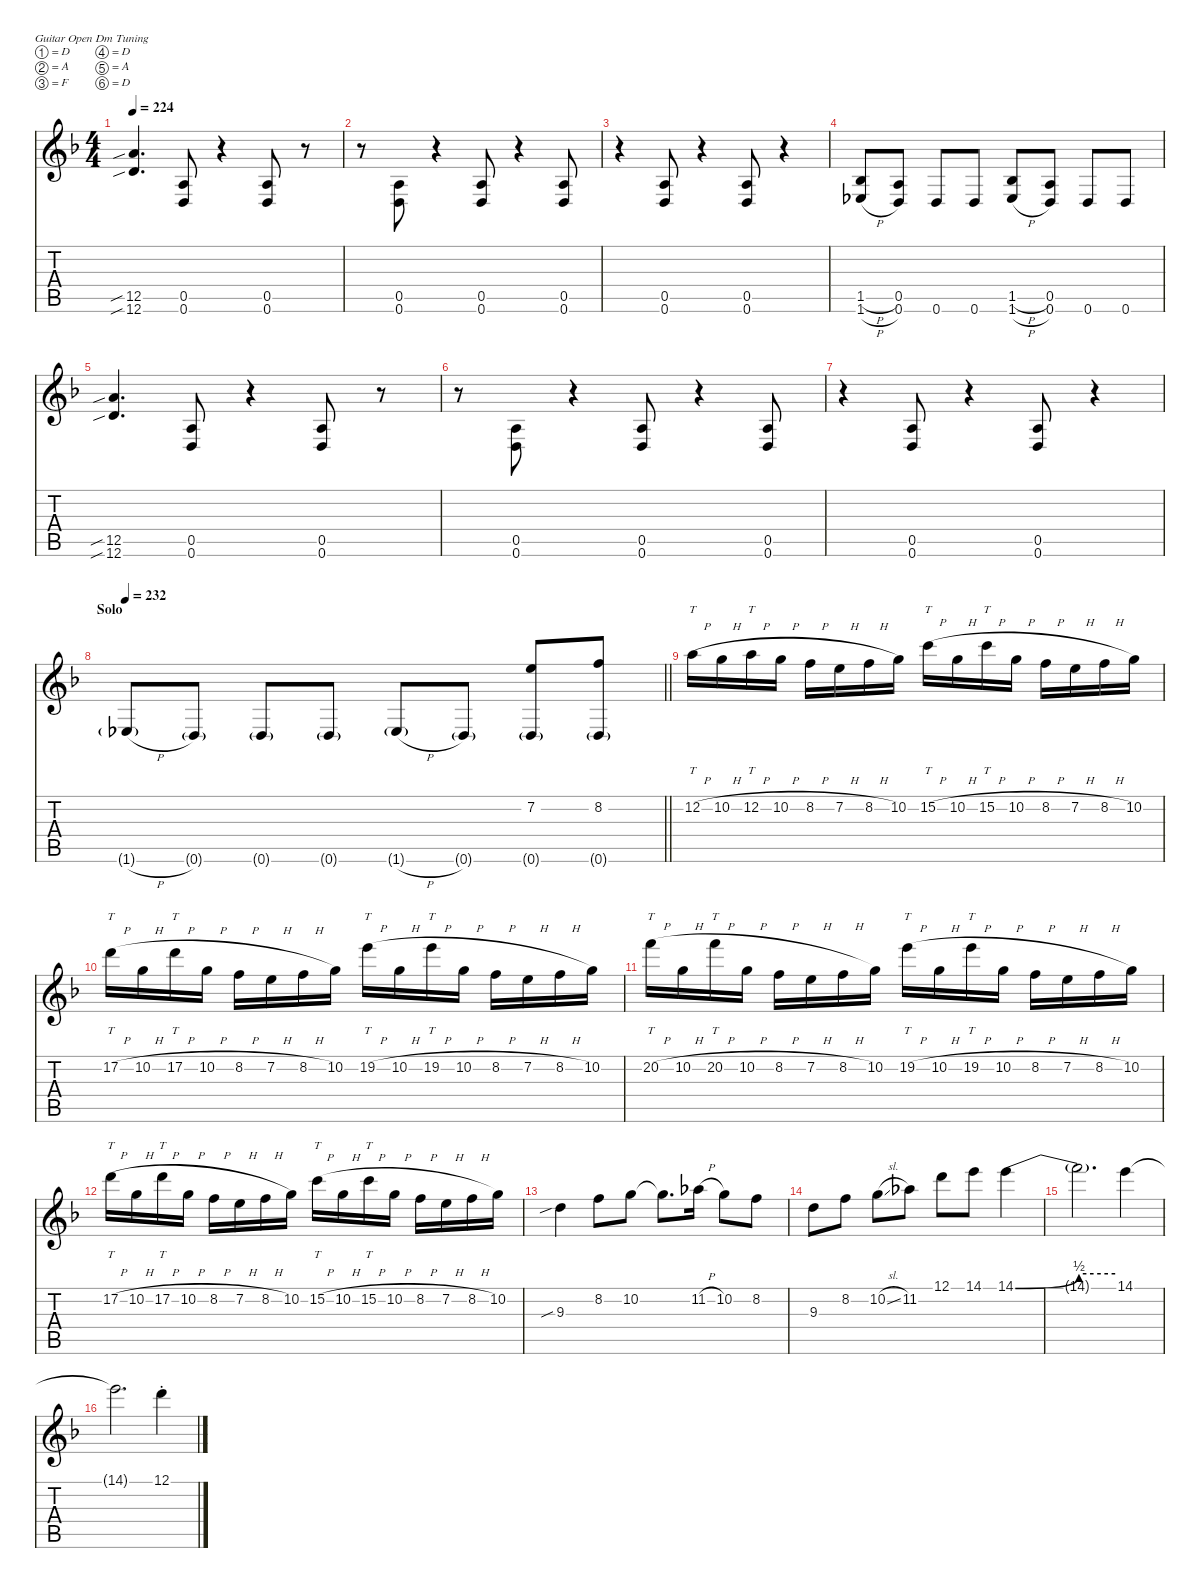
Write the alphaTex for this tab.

\hideDynamics
\bracketExtendMode nobrackets
\singleTrackTrackNamePolicy hidden
\multiTrackTrackNamePolicy hidden
\firstSystemTrackNameMode fullname
\firstSystemTrackNameOrientation horizontal
\otherSystemsTrackNameOrientation horizontal
\track ("Guitar 1" "E-Gt") {defaultSystemsLayout 16 instrument distortionguitar}
\staff {score tabs}
\tuning (D4 A3 F3 D3 A2 D2)
\ts (4 4)
\tempo 224
\clef g2
\ks dminor
(12.5{sib acc forcenatural} 12.6{sib acc forcenatural}).4{d dy f beam Up} (0.5{acc forcenatural} 0.6{acc forcenatural}).8{beam Up} r.4{beam Up} (0.5{acc forcenatural} 0.6{acc forcenatural}).8{beam Up} r.8{beam Up} |
r.8{beam Down} (0.5{acc forcenatural} 0.6{acc forcenatural}).8{beam Up} r.4{beam Up} (0.5{acc forcenatural} 0.6{acc forcenatural}).8{beam Up} r.4{beam Up} (0.5{acc forcenatural} 0.6{acc forcenatural}).8{beam Up} |
r.4{beam Down} (0.5{acc forcenatural} 0.6{acc forcenatural}).8{beam Up} r.4{beam Up} (0.5{acc forcenatural} 0.6{acc forcenatural}).8{beam Up} r.4{beam Up} |
(1.5{h acc b} 1.6{h acc b}).8{beam Up} (0.5{acc forcenatural} 0.6{acc forcenatural}).8{beam Up} 0.6{acc forcenatural}.8{beam Up} 0.6{acc forcenatural}.8{beam Up} (1.5{h acc b} 1.6{h acc b}).8{beam Up} (0.5{acc forcenatural} 0.6{acc forcenatural}).8{beam Up} 0.6{acc forcenatural}.8{beam Up} 0.6{acc forcenatural}.8{beam Up} |
(12.5{sib acc forcenatural} 12.6{sib acc forcenatural}).4{d beam Up} (0.5{acc forcenatural} 0.6{acc forcenatural}).8{beam Up} r.4{beam Up} (0.5{acc forcenatural} 0.6{acc forcenatural}).8{beam Up} r.8{beam Up} |
r.8{beam Down} (0.5{acc forcenatural} 0.6{acc forcenatural}).8{beam Up} r.4{beam Up} (0.5{acc forcenatural} 0.6{acc forcenatural}).8{beam Up} r.4{beam Up} (0.5{acc forcenatural} 0.6{acc forcenatural}).8{beam Up} |
r.4{beam Down} (0.5{acc forcenatural} 0.6{acc forcenatural}).8{beam Up} r.4{beam Up} (0.5{acc forcenatural} 0.6{acc forcenatural}).8{beam Up} r.4{beam Up} |
\section ("" "Solo")
\tempo 232
\barLineRight lightlight
1.6{h g acc b}.8{beam Up} 0.6{g acc forcenatural}.8{beam Up} 0.6{g acc forcenatural}.8{beam Up} 0.6{g acc forcenatural}.8{beam Up} 1.6{h g acc b}.8{beam Up} 0.6{g acc forcenatural}.8{beam Up} (0.6{g acc forcenatural} 7.2{acc forcenatural}).8{beam Up} (0.6{g acc forcenatural} 8.2{acc forcenatural}).8{beam Up} |
12.2{h acc forcenatural}.16{tt dy fff beam Down} 10.2{h acc forcenatural}.16{beam Down} 12.2{h acc forcenatural}.16{tt beam Down} 10.2{h acc forcenatural}.16{beam Down} 8.2{h acc forcenatural}.16{beam Down} 7.2{h acc forcenatural}.16{beam Down} 8.2{h acc forcenatural}.16{beam Down} 10.2{acc forcenatural}.16{beam Down} 15.2{h acc forcenatural}.16{tt beam Down} 10.2{h acc forcenatural}.16{beam Down} 15.2{h acc forcenatural}.16{tt beam Down} 10.2{h acc forcenatural}.16{beam Down} 8.2{h acc forcenatural}.16{beam Down} 7.2{h acc forcenatural}.16{beam Down} 8.2{h acc forcenatural}.16{beam Down} 10.2{acc forcenatural}.16{beam Down} |
17.2{h acc forcenatural}.16{tt beam Down} 10.2{h acc forcenatural}.16{beam Down} 17.2{h acc forcenatural}.16{tt beam Down} 10.2{h acc forcenatural}.16{beam Down} 8.2{h acc forcenatural}.16{beam Down} 7.2{h acc forcenatural}.16{beam Down} 8.2{h acc forcenatural}.16{beam Down} 10.2{acc forcenatural}.16{beam Down} 19.2{h acc forcenatural}.16{tt beam Down} 10.2{h acc forcenatural}.16{beam Down} 19.2{h acc forcenatural}.16{tt beam Down} 10.2{h acc forcenatural}.16{beam Down} 8.2{h acc forcenatural}.16{beam Down} 7.2{h acc forcenatural}.16{beam Down} 8.2{h acc forcenatural}.16{beam Down} 10.2{acc forcenatural}.16{beam Down} |
20.2{h acc forcenatural}.16{tt beam Down} 10.2{h acc forcenatural}.16{beam Down} 20.2{h acc forcenatural}.16{tt beam Down} 10.2{h acc forcenatural}.16{beam Down} 8.2{h acc forcenatural}.16{beam Down} 7.2{h acc forcenatural}.16{beam Down} 8.2{h acc forcenatural}.16{beam Down} 10.2{acc forcenatural}.16{beam Down} 19.2{h acc forcenatural}.16{tt beam Down} 10.2{h acc forcenatural}.16{beam Down} 19.2{h acc forcenatural}.16{tt beam Down} 10.2{h acc forcenatural}.16{beam Down} 8.2{h acc forcenatural}.16{beam Down} 7.2{h acc forcenatural}.16{beam Down} 8.2{h acc forcenatural}.16{beam Down} 10.2{acc forcenatural}.16{beam Down} |
17.2{h acc forcenatural}.16{tt beam Down} 10.2{h acc forcenatural}.16{beam Down} 17.2{h acc forcenatural}.16{tt beam Down} 10.2{h acc forcenatural}.16{beam Down} 8.2{h acc forcenatural}.16{beam Down} 7.2{h acc forcenatural}.16{beam Down} 8.2{h acc forcenatural}.16{beam Down} 10.2{acc forcenatural}.16{beam Down} 15.2{h acc forcenatural}.16{tt beam Down} 10.2{h acc forcenatural}.16{beam Down} 15.2{h acc forcenatural}.16{tt beam Down} 10.2{h acc forcenatural}.16{beam Down} 8.2{h acc forcenatural}.16{beam Down} 7.2{h acc forcenatural}.16{beam Down} 8.2{h acc forcenatural}.16{beam Down} 10.2{acc forcenatural}.16{beam Down} |
9.3{sib acc forcenatural}.4{beam Down} 8.2{acc forcenatural}.8{beam Down} 10.2{acc forcenatural}.8{beam Down} 10.2{t acc forcenatural}.8{d beam Down} 11.2{h acc b}.16{beam Down} 10.2{acc forcenatural}.8{beam Down} 8.2{acc forcenatural}.8{beam Down} |
9.3{acc forcenatural}.8{beam Down} 8.2{acc forcenatural}.8{beam Down} 10.2{sl acc forcenatural}.8{beam Down} 11.2{acc b}.8{beam Down} 12.1{acc forcenatural}.8{beam Down} 14.1{acc forcenatural}.8{beam Down} 14.1{be (bend 0 0 60 2) acc forcenatural}.4{beam Down} |
14.1{be (hold 0 2 60 2) t}.2{d dy f beam Down} 14.1{acc forcenatural}.4{dy fff beam Down} |
14.1{t acc forcenatural}.2{d dy f beam Down} 12.1{st acc forcenatural}.4{dy fff beam Down}
